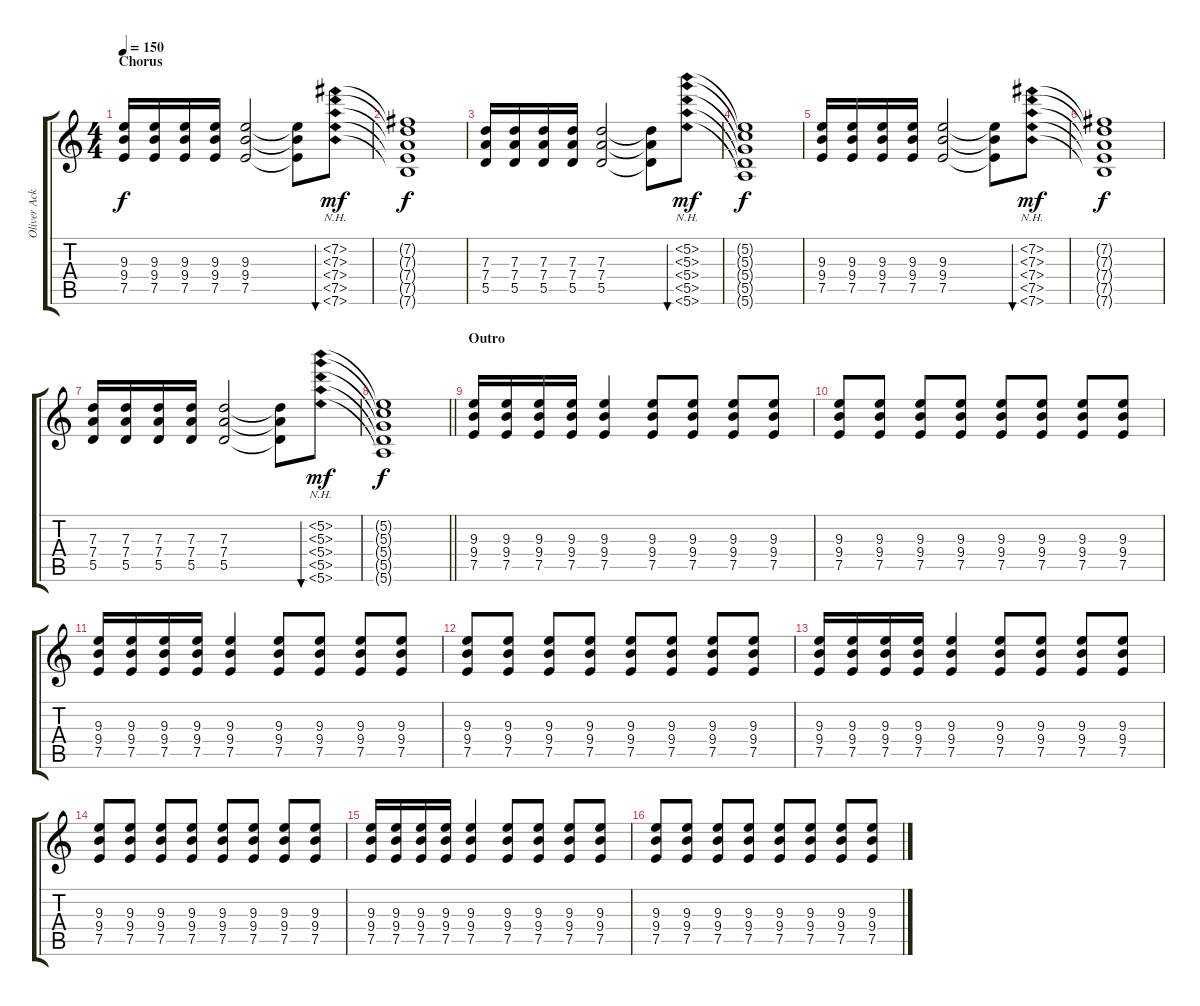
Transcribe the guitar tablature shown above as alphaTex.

\track ("Oliver Ackermann - Guitar" "Oliver Ack") {instrument overdrivenguitar}
\staff {score tabs}
\tuning (E4 B3 G3 D3 A2 E2) {hide}
\ts (4 4)
\section ("" "Chorus")
\tempo 150
\clef g2
\ks c
(9.3 9.4 7.5).16{dy f} (9.3 9.4 7.5).16 (9.3 9.4 7.5).16 (9.3 9.4 7.5).16 (9.3 9.4 7.5).2 (9.3{t} 9.4{t} 7.5{t}).8 (7.2{nh} 7.3{nh} 7.4{nh} 7.5{nh} 7.6{nh}).8{bu 120 dy mf} |
(7.2{t} 7.3{t} 7.4{t} 7.5{t} 7.6{t}).1{dy f} |
(7.3 7.4 5.5).16 (7.3 7.4 5.5).16 (7.3 7.4 5.5).16 (7.3 7.4 5.5).16 (7.3 7.4 5.5).2 (7.3{t} 7.4{t} 5.5{t}).8 (5.2{nh} 5.3{nh} 5.4{nh} 5.5{nh} 5.6{nh}).8{bu 120 dy mf} |
(5.2{t} 5.3{t} 5.4{t} 5.5{t} 5.6{t}).1{dy f} |
(9.3 9.4 7.5).16 (9.3 9.4 7.5).16 (9.3 9.4 7.5).16 (9.3 9.4 7.5).16 (9.3 9.4 7.5).2 (9.3{t} 9.4{t} 7.5{t}).8 (7.2{nh} 7.3{nh} 7.4{nh} 7.5{nh} 7.6{nh}).8{bu 120 dy mf} |
(7.2{t} 7.3{t} 7.4{t} 7.5{t} 7.6{t}).1{dy f} |
(7.3 7.4 5.5).16 (7.3 7.4 5.5).16 (7.3 7.4 5.5).16 (7.3 7.4 5.5).16 (7.3 7.4 5.5).2 (7.3{t} 7.4{t} 5.5{t}).8 (5.2{nh} 5.3{nh} 5.4{nh} 5.5{nh} 5.6{nh}).8{bu 120 dy mf} |
\barLineRight lightlight
(5.2{t} 5.3{t} 5.4{t} 5.5{t} 5.6{t}).1{dy f} |
\section ("" "Outro")
(9.3 9.4 7.5).16 (9.3 9.4 7.5).16 (9.3 9.4 7.5).16 (9.3 9.4 7.5).16 (9.3 9.4 7.5).4 (9.3 9.4 7.5).8 (9.3 9.4 7.5).8 (9.3 9.4 7.5).8 (9.3 9.4 7.5).8 |
(9.3 9.4 7.5).8 (9.3 9.4 7.5).8 (9.3 9.4 7.5).8 (9.3 9.4 7.5).8 (9.3 9.4 7.5).8 (9.3 9.4 7.5).8 (9.3 9.4 7.5).8 (9.3 9.4 7.5).8 |
(9.3 9.4 7.5).16 (9.3 9.4 7.5).16 (9.3 9.4 7.5).16 (9.3 9.4 7.5).16 (9.3 9.4 7.5).4 (9.3 9.4 7.5).8 (9.3 9.4 7.5).8 (9.3 9.4 7.5).8 (9.3 9.4 7.5).8 |
(9.3 9.4 7.5).8 (9.3 9.4 7.5).8 (9.3 9.4 7.5).8 (9.3 9.4 7.5).8 (9.3 9.4 7.5).8 (9.3 9.4 7.5).8 (9.3 9.4 7.5).8 (9.3 9.4 7.5).8 |
(9.3 9.4 7.5).16 (9.3 9.4 7.5).16 (9.3 9.4 7.5).16 (9.3 9.4 7.5).16 (9.3 9.4 7.5).4 (9.3 9.4 7.5).8 (9.3 9.4 7.5).8 (9.3 9.4 7.5).8 (9.3 9.4 7.5).8 |
(9.3 9.4 7.5).8 (9.3 9.4 7.5).8 (9.3 9.4 7.5).8 (9.3 9.4 7.5).8 (9.3 9.4 7.5).8 (9.3 9.4 7.5).8 (9.3 9.4 7.5).8 (9.3 9.4 7.5).8 |
(9.3 9.4 7.5).16 (9.3 9.4 7.5).16 (9.3 9.4 7.5).16 (9.3 9.4 7.5).16 (9.3 9.4 7.5).4 (9.3 9.4 7.5).8 (9.3 9.4 7.5).8 (9.3 9.4 7.5).8 (9.3 9.4 7.5).8 |
(9.3 9.4 7.5).8 (9.3 9.4 7.5).8 (9.3 9.4 7.5).8 (9.3 9.4 7.5).8 (9.3 9.4 7.5).8 (9.3 9.4 7.5).8 (9.3 9.4 7.5).8 (9.3 9.4 7.5).8
